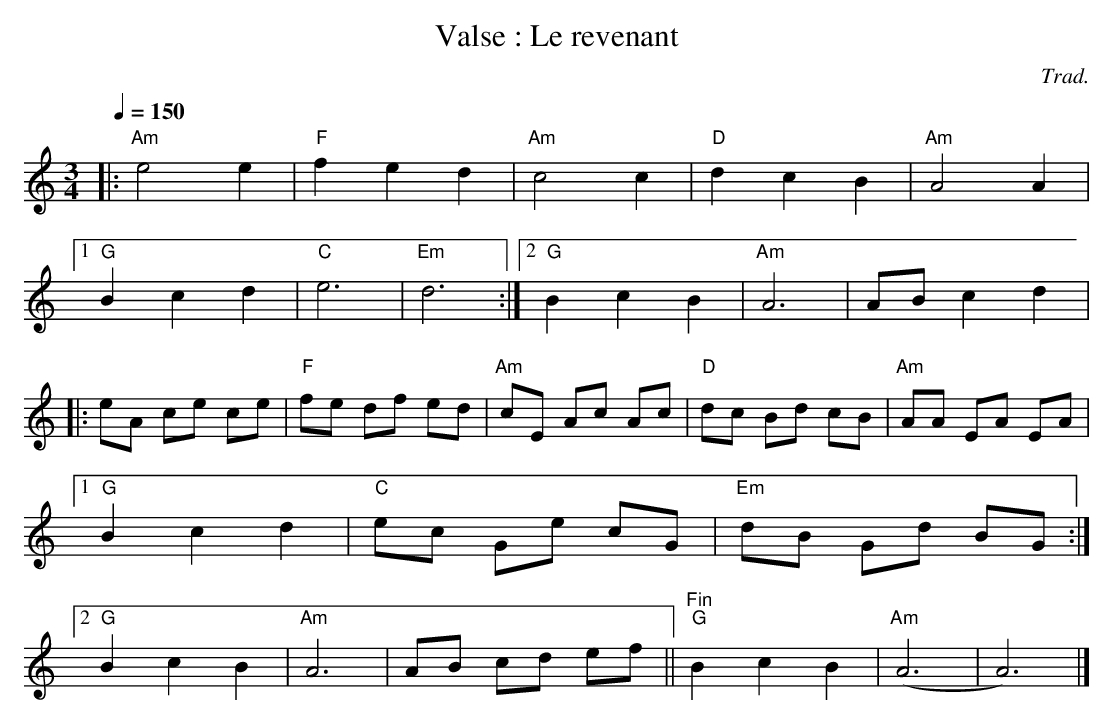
X:1
T:Valse : Le revenant
C:Trad.
M:3/4
L:1/8
Q:1/4=150
K:C
|: "Am"e4 e2 | "F"f2 e2 d2 | "Am"c4 c2 | "D"d2 c2 B2 | "Am"A4 A2 |1
"G"B2 c2 d2 | "C"e6 | "Em"d6 :|2 "G"B2 c2 B2 | "Am"A6 | AB c2 d2 |
|: eA ce ce | "F"fe df ed | "Am"cE Ac Ac | "D"dc Bd cB | "Am"AA EA EA |1
"G"B2 c2 d2 | "C"ec Ge cG | "Em"dB Gd BG :|2
"G"B2 c2 B2 | "Am"A6 | AB cd ef ||"^Fin" "G"B2 c2 B2 | "Am"(A6 | A6) |]
